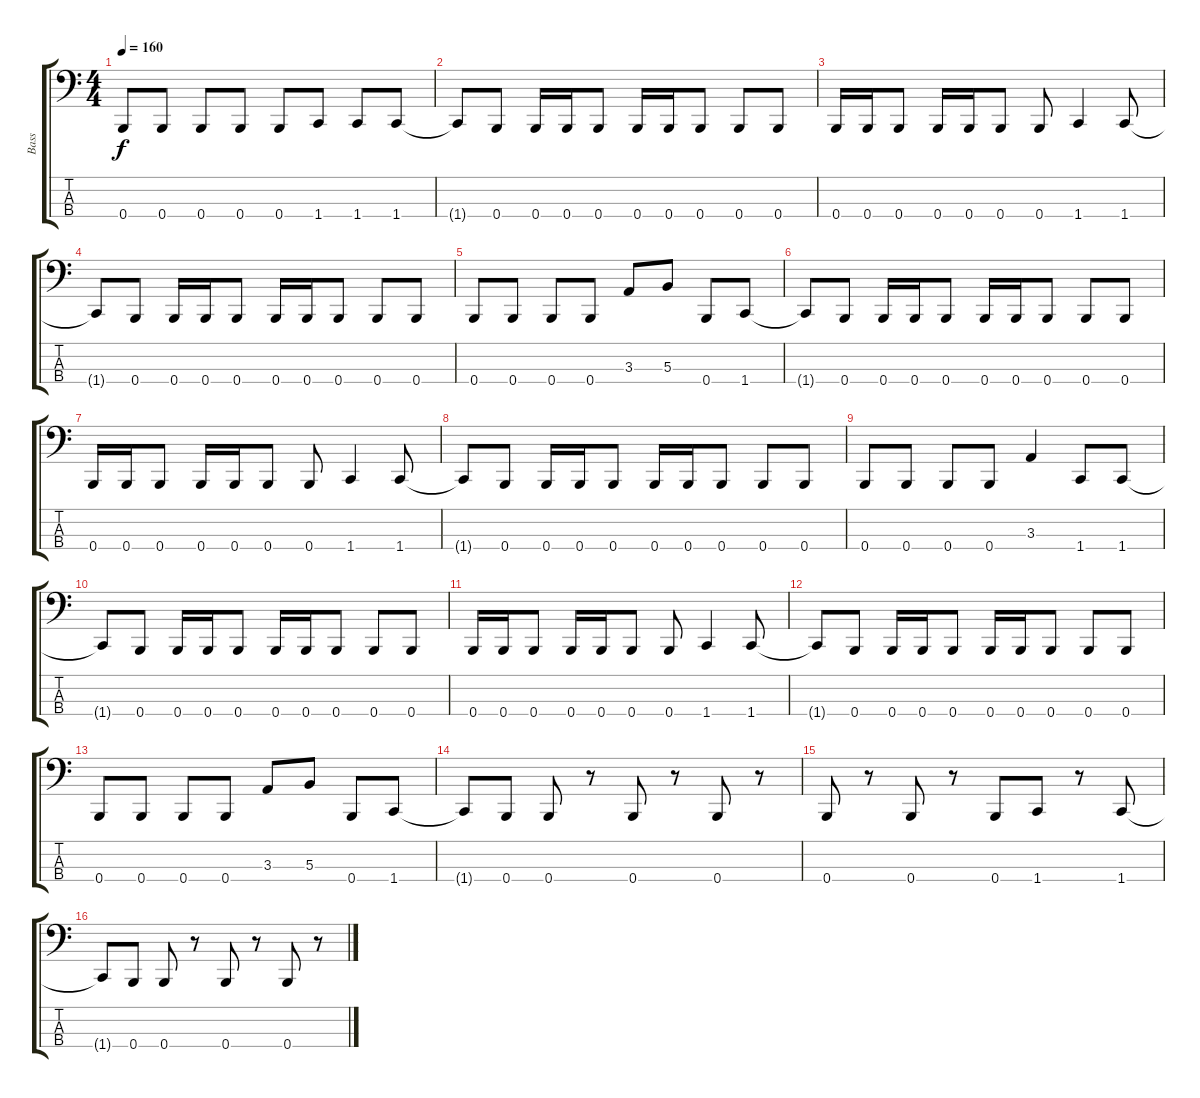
\track ("Bass" "Bass") {instrument electricbassfinger}
\staff {score tabs}
\tuning (E2 B1 Gb1 B0) {hide}
\ts (4 4)
\tempo 160
\clef f4
\ks c
0.4.8{dy f} 0.4.8 0.4.8 0.4.8 0.4.8 1.4.8 1.4.8 1.4.8 |
1.4{t}.8 0.4.8 0.4.16 0.4.16 0.4.8 0.4.16 0.4.16 0.4.8 0.4.8 0.4.8 |
0.4.16 0.4.16 0.4.8 0.4.16 0.4.16 0.4.8 0.4.8 1.4.4 1.4.8 |
1.4{t}.8 0.4.8 0.4.16 0.4.16 0.4.8 0.4.16 0.4.16 0.4.8 0.4.8 0.4.8 |
0.4.8 0.4.8 0.4.8 0.4.8 3.3.8 5.3.8 0.4.8 1.4.8 |
1.4{t}.8 0.4.8 0.4.16 0.4.16 0.4.8 0.4.16 0.4.16 0.4.8 0.4.8 0.4.8 |
0.4.16 0.4.16 0.4.8 0.4.16 0.4.16 0.4.8 0.4.8 1.4.4 1.4.8 |
1.4{t}.8 0.4.8 0.4.16 0.4.16 0.4.8 0.4.16 0.4.16 0.4.8 0.4.8 0.4.8 |
0.4.8 0.4.8 0.4.8 0.4.8 3.3.4 1.4.8 1.4.8 |
1.4{t}.8 0.4.8 0.4.16 0.4.16 0.4.8 0.4.16 0.4.16 0.4.8 0.4.8 0.4.8 |
0.4.16 0.4.16 0.4.8 0.4.16 0.4.16 0.4.8 0.4.8 1.4.4 1.4.8 |
1.4{t}.8 0.4.8 0.4.16 0.4.16 0.4.8 0.4.16 0.4.16 0.4.8 0.4.8 0.4.8 |
0.4.8 0.4.8 0.4.8 0.4.8 3.3.8 5.3.8 0.4.8 1.4.8 |
1.4{t}.8 0.4.8 0.4.8 r.8 0.4.8 r.8 0.4.8 r.8 |
0.4.8 r.8 0.4.8 r.8 0.4.8 1.4.8 r.8 1.4.8 |
1.4{t}.8 0.4.8 0.4.8 r.8 0.4.8 r.8 0.4.8 r.8
